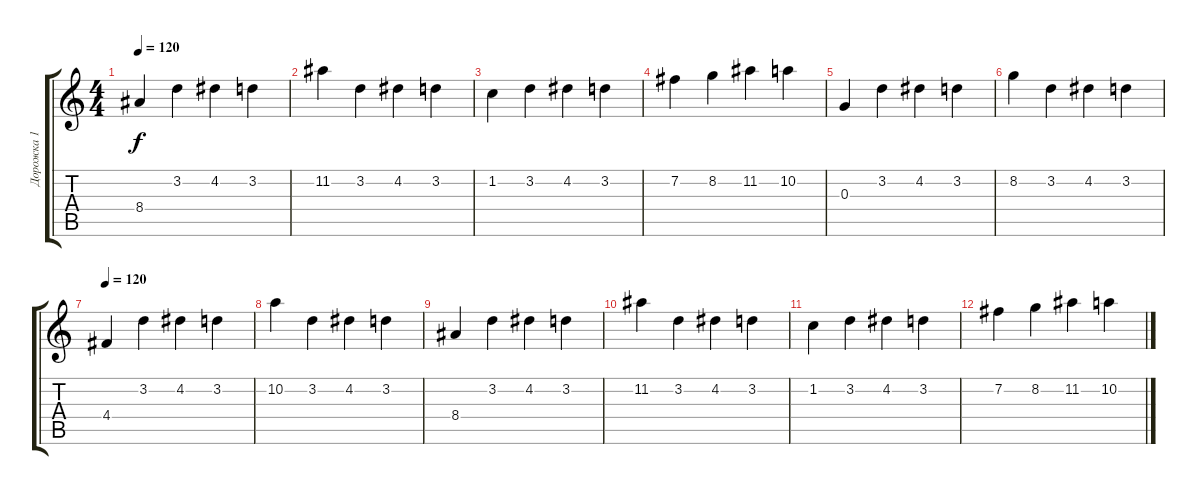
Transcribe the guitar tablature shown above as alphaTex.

\track ("Дорожка 1" "Дорожка 1") {instrument acousticguitarsteel}
\staff {score tabs}
\tuning (E4 B3 G3 D3 A2 E2) {hide}
\ts (4 4)
\tempo 120
\clef g2
\ks c
8.4.4{dy f} 3.2.4 4.2.4 3.2.4 |
11.2.4 3.2.4{instrument acousticguitarsteel} 4.2.4 3.2.4 |
1.2.4 3.2.4 4.2.4 3.2.4 |
7.2.4 8.2.4 11.2.4 10.2.4 |
0.3.4 3.2.4 4.2.4 3.2.4 |
8.2.4 3.2.4 4.2.4 3.2.4 |
\tempo 120
4.4.4{volume 13 balance 8 instrument acousticguitarsteel} 3.2.4 4.2.4 3.2.4 |
10.2.4 3.2.4 4.2.4 3.2.4 |
8.4.4 3.2.4 4.2.4 3.2.4 |
11.2.4 3.2.4{instrument acousticguitarsteel} 4.2.4 3.2.4 |
1.2.4 3.2.4 4.2.4 3.2.4 |
7.2.4 8.2.4 11.2.4 10.2.4
